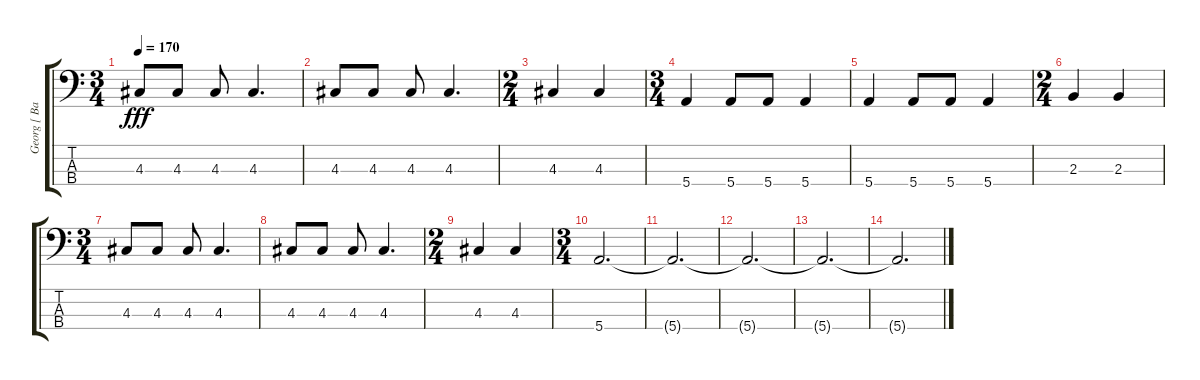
\track ("Georg [ Bass ]" "Georg [ Ba") {instrument electricbassfinger}
\staff {score tabs}
\tuning (G2 D2 A1 E1) {hide}
\ts (3 4)
\tempo 170
\clef f4
\ks c
4.3.8{dy fff} 4.3.8 4.3.8 4.3.4{d} |
4.3.8 4.3.8 4.3.8 4.3.4{d} |
\ts (2 4)
4.3.4 4.3.4 |
\ts (3 4)
5.4.4 5.4.8 5.4.8 5.4.4 |
5.4.4 5.4.8 5.4.8 5.4.4 |
\ts (2 4)
2.3.4 2.3.4 |
\ts (3 4)
4.3.8 4.3.8 4.3.8 4.3.4{d} |
4.3.8 4.3.8 4.3.8 4.3.4{d} |
\ts (2 4)
4.3.4 4.3.4 |
\ts (3 4)
5.4.2{d} |
5.4{t}.2{d volume 0} |
5.4{t}.2{d} |
5.4{t}.2{d} |
5.4{t}.2{d}
